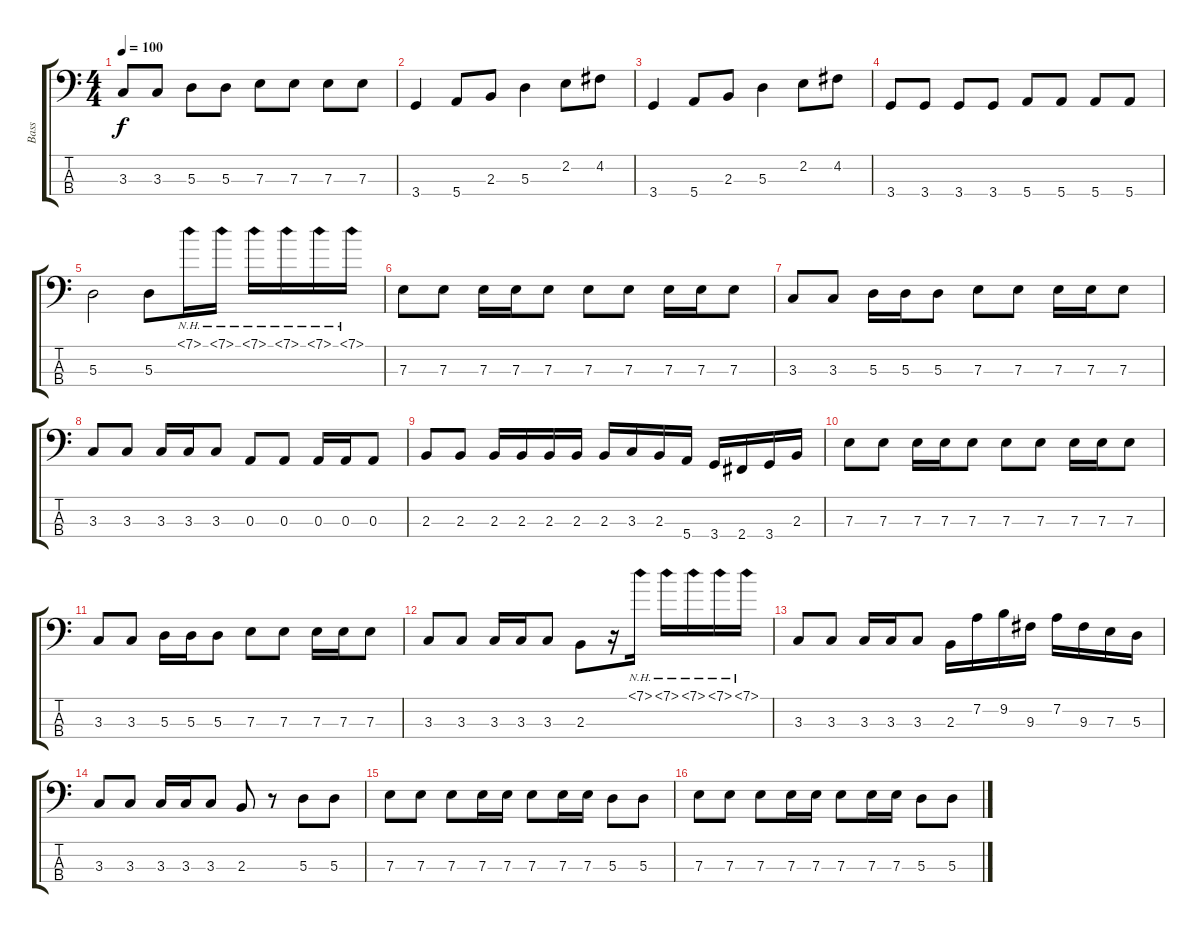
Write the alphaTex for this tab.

\track ("Bass" "Bass") {instrument electricbassfinger}
\staff {score tabs}
\tuning (G2 D2 A1 E1) {hide}
\ts (4 4)
\tempo 100
\clef f4
\ks c
3.3.8{dy f} 3.3.8 5.3.8 5.3.8 7.3.8 7.3.8 7.3.8 7.3.8 |
3.4.4 5.4.8 2.3.8 5.3.4 2.2.8 4.2.8 |
3.4.4 5.4.8 2.3.8 5.3.4 2.2.8 4.2.8 |
3.4.8 3.4.8 3.4.8 3.4.8 5.4.8 5.4.8 5.4.8 5.4.8 |
5.3.2{instrument slapbass1} 5.3.8 7.1{nh}.16 7.1{nh}.16 7.1{nh}.16 7.1{nh}.16 7.1{nh}.16 7.1{nh}.16 |
7.3.8{instrument electricbassfinger} 7.3.8 7.3.16 7.3.16 7.3.8 7.3.8 7.3.8 7.3.16 7.3.16 7.3.8 |
3.3.8 3.3.8 5.3.16 5.3.16 5.3.8 7.3.8 7.3.8 7.3.16 7.3.16 7.3.8 |
3.3.8 3.3.8 3.3.16 3.3.16 3.3.8 0.3.8 0.3.8 0.3.16 0.3.16 0.3.8 |
2.3.8 2.3.8 2.3.16 2.3.16 2.3.16 2.3.16 2.3.16 3.3.16 2.3.16 5.4.16 3.4.16 2.4.16 3.4.16 2.3.16 |
7.3.8 7.3.8 7.3.16 7.3.16 7.3.8 7.3.8 7.3.8 7.3.16 7.3.16 7.3.8 |
3.3.8 3.3.8 5.3.16 5.3.16 5.3.8 7.3.8 7.3.8 7.3.16 7.3.16 7.3.8 |
3.3.8 3.3.8 3.3.16 3.3.16 3.3.8 2.3.8 r.16 7.1{nh}.16{instrument slapbass1} 7.1{nh}.16 7.1{nh}.16 7.1{nh}.16 7.1{nh}.16 |
3.3.8{instrument electricbassfinger} 3.3.8 3.3.16 3.3.16 3.3.8 2.3.16 7.2.16 9.2.16 9.3.16 7.2.16 9.3.16 7.3.16 5.3.16 |
3.3.8 3.3.8 3.3.16 3.3.16 3.3.8 2.3.8 r.8 5.3.8 5.3.8 |
7.3.8 7.3.8 7.3.8 7.3.16 7.3.16 7.3.8 7.3.16 7.3.16 5.3.8 5.3.8 |
7.3.8 7.3.8 7.3.8 7.3.16 7.3.16 7.3.8 7.3.16 7.3.16 5.3.8 5.3.8
